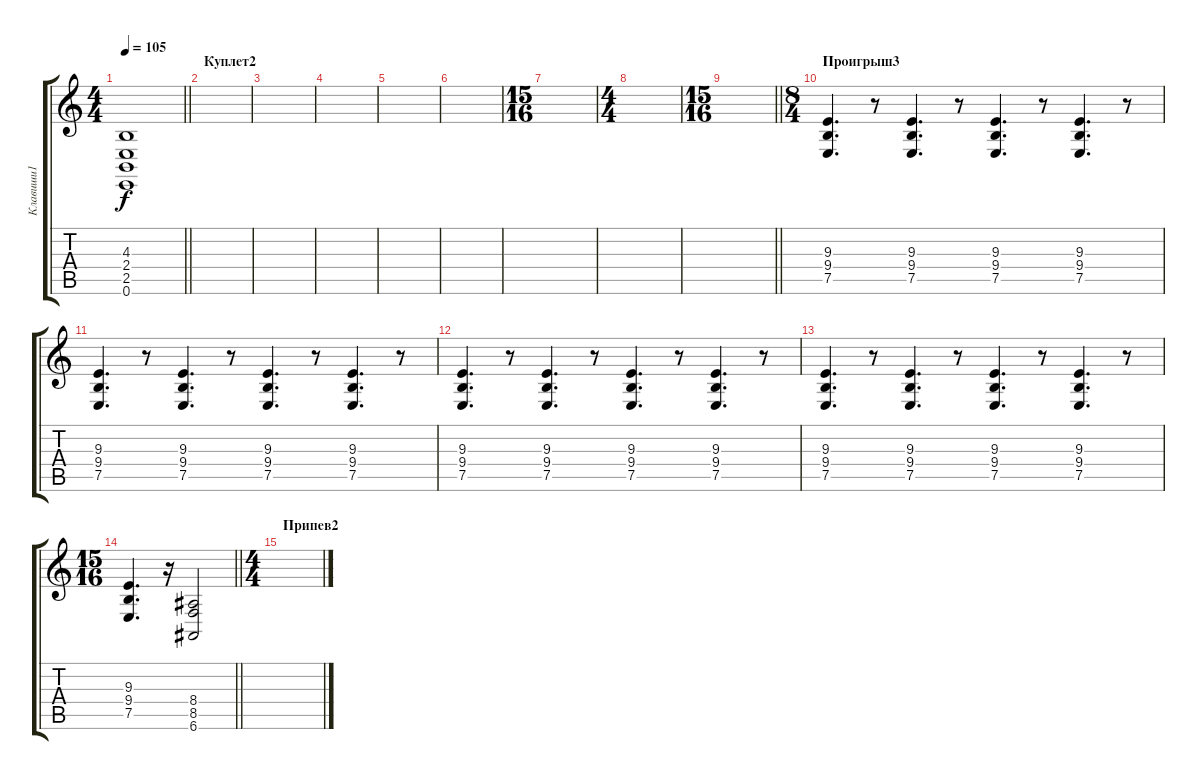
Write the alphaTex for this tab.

\track ("Клавиши1" "Клавиши1") {instrument pad2warm}
\staff {score tabs}
\tuning (E4 B3 G3 D3 A2 E2) {hide}
\ts (4 4)
\tempo 105
\clef g2
\barLineRight lightlight
\ks c
(4.3 2.4 2.5 0.6).1{dy f} |
\section ("" "Куплет2")
|
|
|
|
|
\ts (15 16)
|
\ts (4 4)
|
\ts (15 16)
\barLineRight lightlight
|
\ts (8 4)
\section ("" "Проигрыш3")
(9.3 9.4 7.5).4{d} r.8 (9.3 9.4 7.5).4{d} r.8 (9.3 9.4 7.5).4{d} r.8 (9.3 9.4 7.5).4{d} r.8 |
(9.3 9.4 7.5).4{d} r.8 (9.3 9.4 7.5).4{d} r.8 (9.3 9.4 7.5).4{d} r.8 (9.3 9.4 7.5).4{d} r.8 |
(9.3 9.4 7.5).4{d} r.8 (9.3 9.4 7.5).4{d} r.8 (9.3 9.4 7.5).4{d} r.8 (9.3 9.4 7.5).4{d} r.8 |
(9.3 9.4 7.5).4{d} r.8 (9.3 9.4 7.5).4{d} r.8 (9.3 9.4 7.5).4{d} r.8 (9.3 9.4 7.5).4{d} r.8 |
\ts (15 16)
\barLineRight lightlight
(9.3 9.4 7.5).4{d} r.16 (8.4 8.5 6.6).2 |
\ts (4 4)
\section ("" "Припев2")
